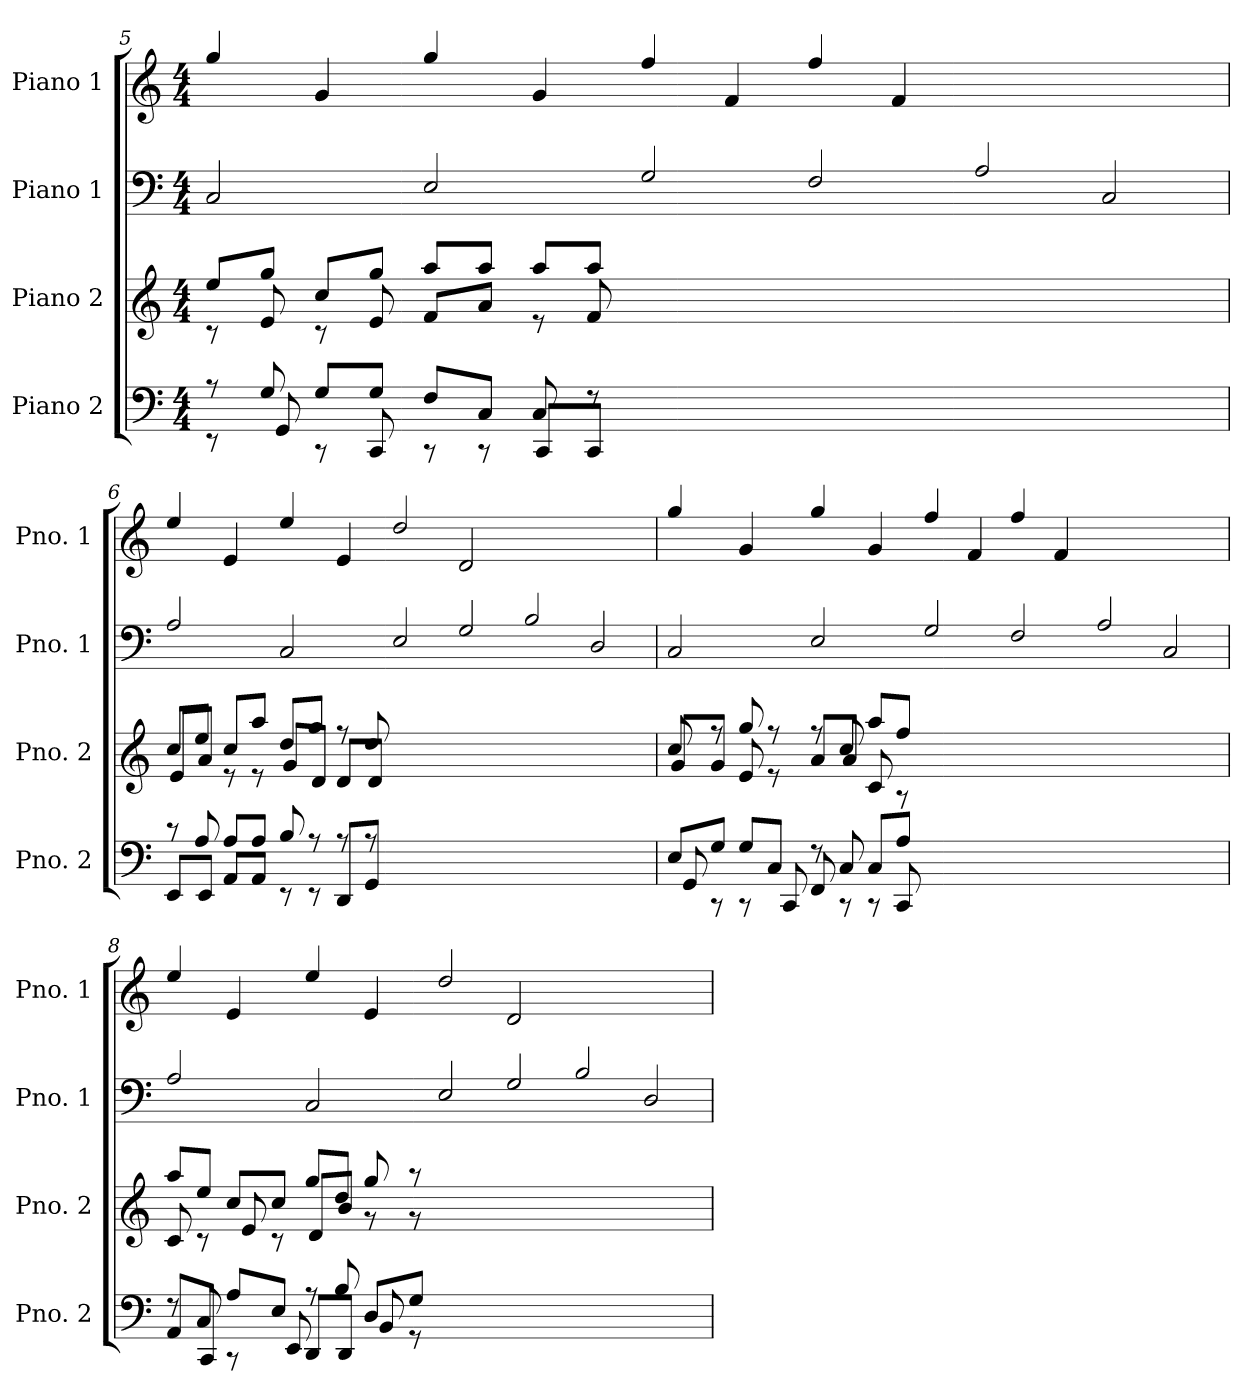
**kern	**kern	**kern	**kern
*part4	*part3	*part2	*part1
*staff4	*staff3	*staff2	*staff1
*I"Piano 2	*I"Piano 2	*I"Piano 1	*I"Piano 1
*I'Pno. 2	*I'Pno. 2	*I'Pno. 1	*I'Pno. 1
*clefF4	*clefG2	*clefF4	*clefG2
*k[]	*k[]	*k[]	*k[]
*M4/4	*M4/4	*M4/4	*M4/4
=5	=5	=5	=5
*^	*^	*	*
8r	8r	8ee/L	8r	2C/	4gg/
8G/	8GG/	8gg/J	8e/	.	.
8G/L	8r	8cc/L	8r	.	4g/
8G/J	8CC/	8gg/J	8e/	.	.
8F/L	8r	8aa/L	8f/L	2E/	4gg/
8C/J	8r	8aa/J	8a/J	.	.
8C/	8CC/L	8aa/L	8r	.	4g/
8r	8CC/J	8aa/J	8f/	.	.
0ryy	0ryy	0ryy	0ryy	2G/	4ff/
.	.	.	.	.	4f/
.	.	.	.	2F/	4ff/
.	.	.	.	.	4f/
.	.	.	.	2A/	1ryy
.	.	.	.	2C/	.
=6	=6	=6	=6	=6	=6
8r	8EE/L	8cc/L	8e/L	2A/	4ee/
8A/	8EE/J	8ee/J	8a/J	.	.
8A/L	8AA/L	8cc/L	8r	.	4e/
8A/J	8AA/J	8aa/J	8r	.	.
8B/	8r	8dd/L	8g/L	2C/	4ee/
8r	8r	8gg/J	8d/J	.	.
8r	8DD/L	8r	8d/L	.	4e/
8r	8GG/J	8dd/	8d/J	.	.
0ryy	0ryy	0ryy	0ryy	2E/	2dd/
.	.	.	.	2G/	2d/
.	.	.	.	2B/	1ryy
.	.	.	.	2D/	.
=7	=7	=7	=7	=7	=7
8E/L	8GG/	8cc/	8g/L	2C/	4gg/
8G/J	8r	8r	8g/J	.	.
8G/L	8r	8gg/	8e/	.	4g/
8C/J	8CC/	8r	8r	.	.
8r	8FF/	8r	8a/L	2E/	4gg/
8C/	8r	8cc/	8a/J	.	.
8C/L	8r	8aa/L	8c/	.	4g/
8A/J	8CC/	8ff/J	8r	.	.
0ryy	0ryy	0ryy	0ryy	2G/	4ff/
.	.	.	.	.	4f/
.	.	.	.	2F/	4ff/
.	.	.	.	.	4f/
.	.	.	.	2A/	1ryy
.	.	.	.	2C/	.
=8	=8	=8	=8	=8	=8
8r	8AA/L	8aa/L	8c/	2A/	4ee/
8C/	8CC/J	8ee/J	8r	.	.
8A/L	8r	8cc/L	8e/	.	4e/
8E/J	8EE/	8cc/J	8r	.	.
8r	8DD/L	8gg/L	8d/L	2C/	4ee/
8B/	8DD/J	8dd/J	8b/J	.	.
8D/L	8BB/	8gg/	8r	.	4e/
8G/J	8r	8r	8r	.	.
0ryy	0ryy	0ryy	0ryy	2E/	2dd/
.	.	.	.	2G/	2d/
.	.	.	.	2B/	1ryy
.	.	.	.	2D/	.
*v	*v	*	*	*	*
*	*v	*v	*	*
=	=	=	=
*-	*-	*-	*-
